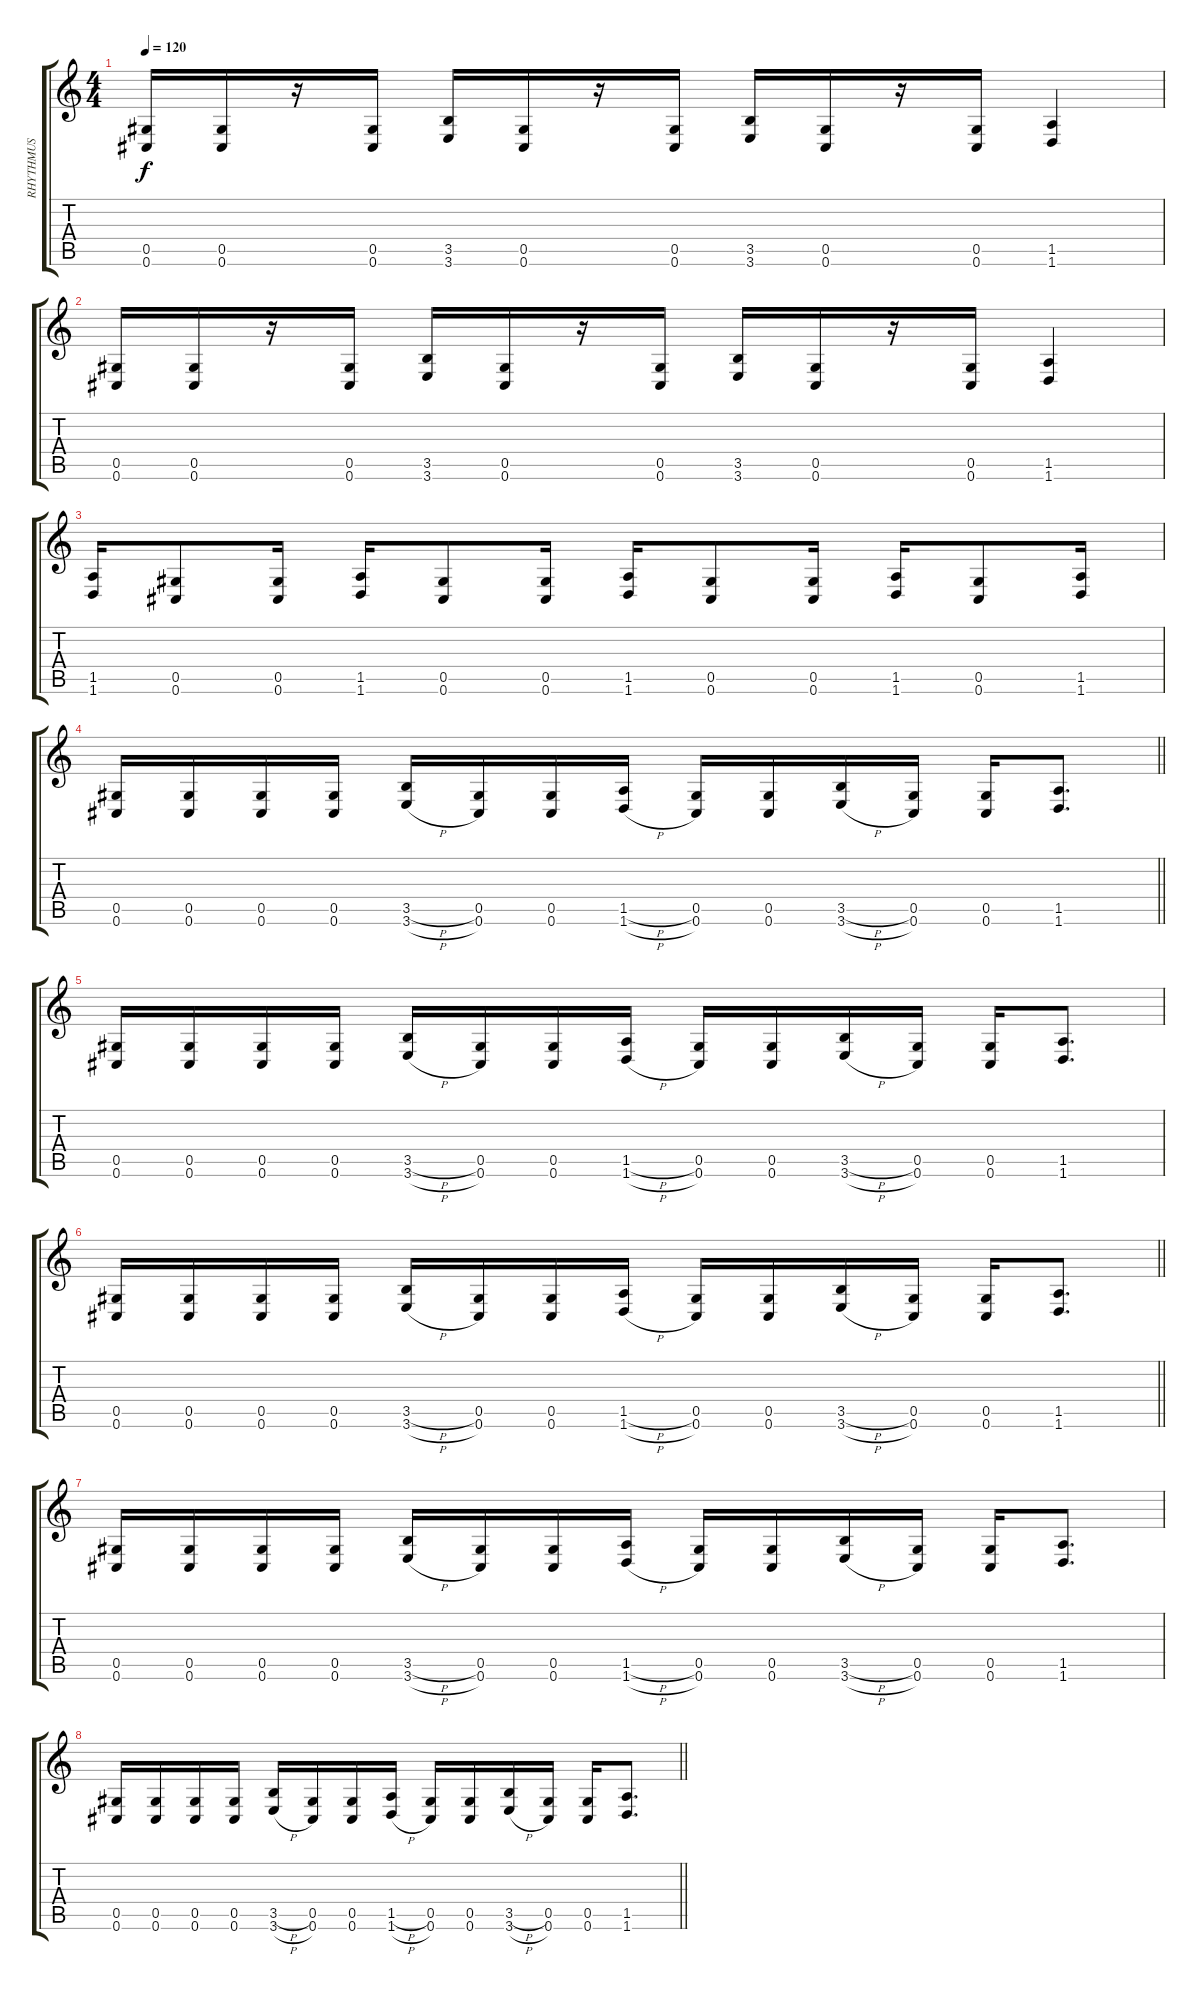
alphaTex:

\track ("RHYTHMUS" "RHYTHMUS") {instrument distortionguitar}
\staff {score tabs}
\tuning (Eb4 Bb3 Gb3 Db3 Ab2 Db2) {hide}
\ts (4 4)
\tempo 120
\clef g2
\ks c
(0.5 0.6).16{dy f} (0.5 0.6).16 r.16 (0.5 0.6).16 (3.5 3.6).16 (0.5 0.6).16 r.16 (0.5 0.6).16 (3.5 3.6).16 (0.5 0.6).16 r.16 (0.5 0.6).16 (1.5 1.6).4 |
(0.5 0.6).16 (0.5 0.6).16 r.16 (0.5 0.6).16 (3.5 3.6).16 (0.5 0.6).16 r.16 (0.5 0.6).16 (3.5 3.6).16 (0.5 0.6).16 r.16 (0.5 0.6).16 (1.5 1.6).4 |
(1.5 1.6).16 (0.5 0.6).8 (0.5 0.6).16 (1.5 1.6).16 (0.5 0.6).8 (0.5 0.6).16 (1.5 1.6).16 (0.5 0.6).8 (0.5 0.6).16 (1.5 1.6).16 (0.5 0.6).8 (1.5 1.6).16 |
\barLineRight lightlight
(0.5 0.6).16 (0.5 0.6).16 (0.5 0.6).16 (0.5 0.6).16 (3.5{h} 3.6{h}).16 (0.5 0.6).16 (0.5 0.6).16 (1.5{h} 1.6{h}).16 (0.5 0.6).16 (0.5 0.6).16 (3.5{h} 3.6{h}).16 (0.5 0.6).16 (0.5 0.6).16 (1.5 1.6).8{d} |
(0.5 0.6).16 (0.5 0.6).16 (0.5 0.6).16 (0.5 0.6).16 (3.5{h} 3.6{h}).16 (0.5 0.6).16 (0.5 0.6).16 (1.5{h} 1.6{h}).16 (0.5 0.6).16 (0.5 0.6).16 (3.5{h} 3.6{h}).16 (0.5 0.6).16 (0.5 0.6).16 (1.5 1.6).8{d} |
\barLineRight lightlight
(0.5 0.6).16 (0.5 0.6).16 (0.5 0.6).16 (0.5 0.6).16 (3.5{h} 3.6{h}).16 (0.5 0.6).16 (0.5 0.6).16 (1.5{h} 1.6{h}).16 (0.5 0.6).16 (0.5 0.6).16 (3.5{h} 3.6{h}).16 (0.5 0.6).16 (0.5 0.6).16 (1.5 1.6).8{d} |
(0.5 0.6).16 (0.5 0.6).16 (0.5 0.6).16 (0.5 0.6).16 (3.5{h} 3.6{h}).16 (0.5 0.6).16 (0.5 0.6).16 (1.5{h} 1.6{h}).16 (0.5 0.6).16 (0.5 0.6).16 (3.5{h} 3.6{h}).16 (0.5 0.6).16 (0.5 0.6).16 (1.5 1.6).8{d} |
\barLineRight lightlight
(0.5 0.6).16 (0.5 0.6).16 (0.5 0.6).16 (0.5 0.6).16 (3.5{h} 3.6{h}).16 (0.5 0.6).16 (0.5 0.6).16 (1.5{h} 1.6{h}).16 (0.5 0.6).16 (0.5 0.6).16 (3.5{h} 3.6{h}).16 (0.5 0.6).16 (0.5 0.6).16 (1.5 1.6).8{d}
